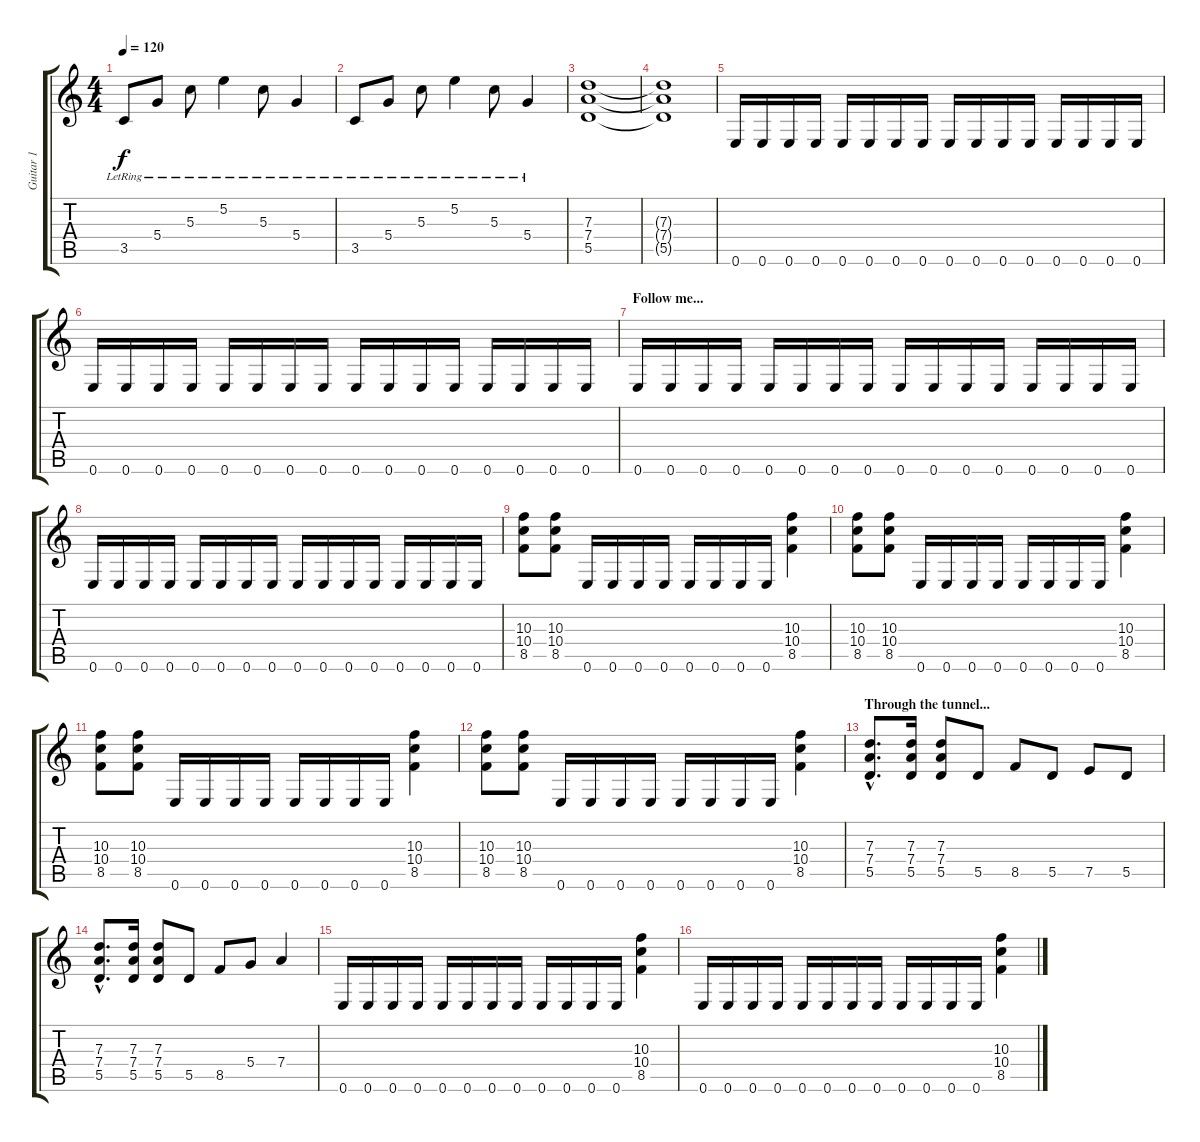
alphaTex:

\track ("Guitar 1" "Guitar 1") {instrument distortionguitar}
\staff {score tabs}
\tuning (E4 B3 G3 D3 A2 E2) {hide}
\ts (4 4)
\tempo 120
\clef g2
\ks c
3.5{lr}.8{dy f} 5.4{lr}.8 5.3{lr}.8 5.2{lr}.4 5.3{lr}.8 5.4{lr}.4 |
3.5{lr}.8 5.4{lr}.8 5.3{lr}.8 5.2{lr}.4 5.3{lr}.8 5.4{lr}.4 |
(7.3 7.4 5.5).1 |
(7.3{t} 7.4{t} 5.5{t}).1 |
0.6.16 0.6.16 0.6.16 0.6.16 0.6.16 0.6.16 0.6.16 0.6.16 0.6.16 0.6.16 0.6.16 0.6.16 0.6.16 0.6.16 0.6.16 0.6.16 |
0.6.16 0.6.16 0.6.16 0.6.16 0.6.16 0.6.16 0.6.16 0.6.16 0.6.16 0.6.16 0.6.16 0.6.16 0.6.16 0.6.16 0.6.16 0.6.16 |
\section ("" "Follow me...")
0.6.16 0.6.16 0.6.16 0.6.16 0.6.16 0.6.16 0.6.16 0.6.16 0.6.16 0.6.16 0.6.16 0.6.16 0.6.16 0.6.16 0.6.16 0.6.16 |
0.6.16 0.6.16 0.6.16 0.6.16 0.6.16 0.6.16 0.6.16 0.6.16 0.6.16 0.6.16 0.6.16 0.6.16 0.6.16 0.6.16 0.6.16 0.6.16 |
(10.3 10.4 8.5).8 (10.3 10.4 8.5).8 0.6.16 0.6.16 0.6.16 0.6.16 0.6.16 0.6.16 0.6.16 0.6.16 (10.3 10.4 8.5).4 |
(10.3 10.4 8.5).8 (10.3 10.4 8.5).8 0.6.16 0.6.16 0.6.16 0.6.16 0.6.16 0.6.16 0.6.16 0.6.16 (10.3 10.4 8.5).4 |
(10.3 10.4 8.5).8 (10.3 10.4 8.5).8 0.6.16 0.6.16 0.6.16 0.6.16 0.6.16 0.6.16 0.6.16 0.6.16 (10.3 10.4 8.5).4 |
(10.3 10.4 8.5).8 (10.3 10.4 8.5).8 0.6.16 0.6.16 0.6.16 0.6.16 0.6.16 0.6.16 0.6.16 0.6.16 (10.3 10.4 8.5).4 |
\section ("" "Through the tunnel...")
(7.3{hac} 7.4{hac} 5.5{hac}).8{d} (7.3 7.4 5.5).16 (7.3 7.4 5.5).8 5.5.8 8.5.8 5.5.8 7.5.8 5.5.8 |
(7.3{hac} 7.4{hac} 5.5{hac}).8{d} (7.3 7.4 5.5).16 (7.3 7.4 5.5).8 5.5.8 8.5.8 5.4.8 7.4.4 |
0.6.16 0.6.16 0.6.16 0.6.16 0.6.16 0.6.16 0.6.16 0.6.16 0.6.16 0.6.16 0.6.16 0.6.16 (10.3 10.4 8.5).4 |
0.6.16 0.6.16 0.6.16 0.6.16 0.6.16 0.6.16 0.6.16 0.6.16 0.6.16 0.6.16 0.6.16 0.6.16 (10.3 10.4 8.5).4
